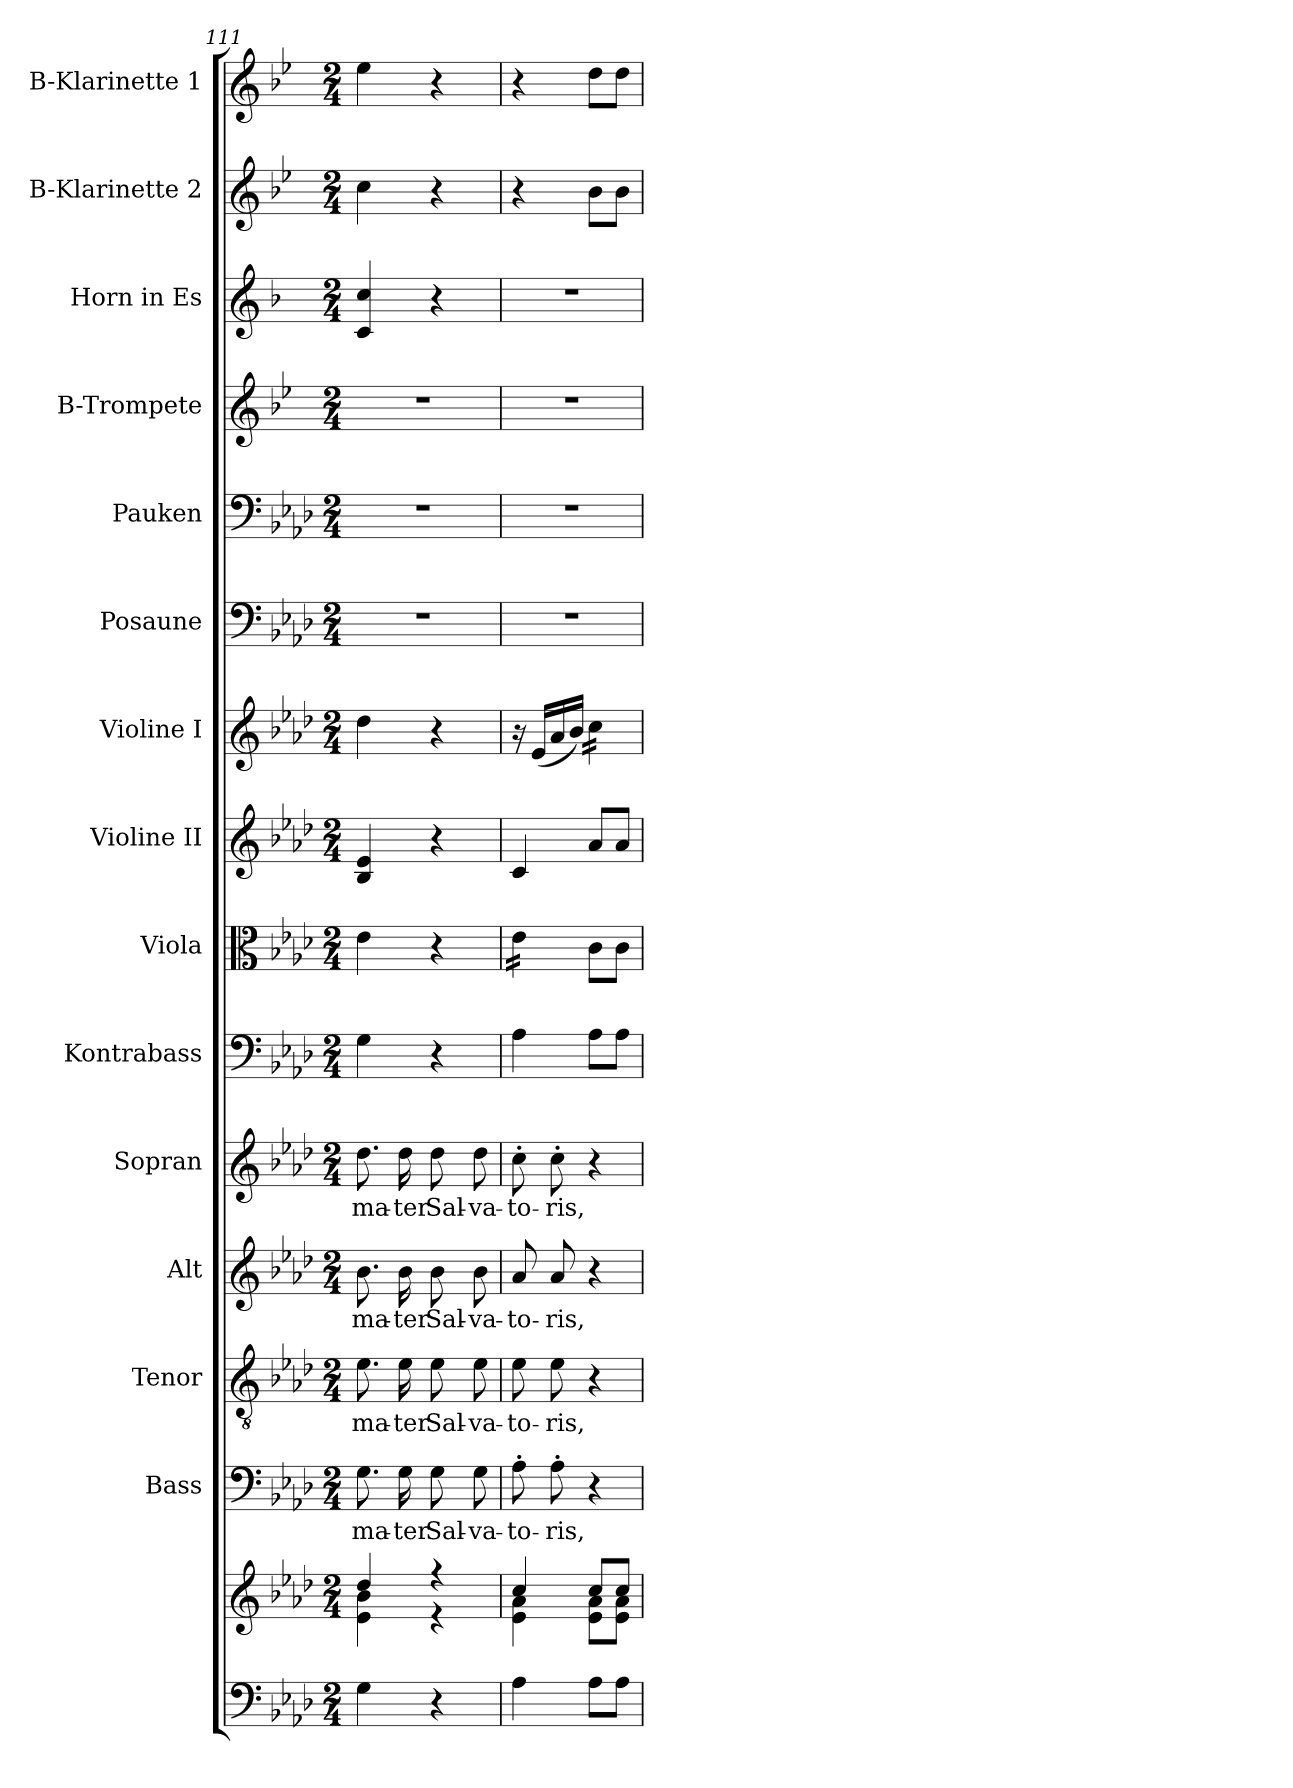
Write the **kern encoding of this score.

**kern	**kern	**kern	**text	**kern	**text	**kern	**text	**kern	**text	**kern	**kern	**kern	**kern	**kern	**kern	**kern	**kern	**kern	**kern
*part15	*part15	*part14	*part14	*part13	*part13	*part12	*part12	*part11	*part11	*part10	*part9	*part8	*part7	*part6	*part5	*part4	*part3	*part2	*part1
*staff16	*staff15	*staff14	*staff14	*staff13	*staff13	*staff12	*staff12	*staff11	*staff11	*staff10	*staff9	*staff8	*staff7	*staff6	*staff5	*staff4	*staff3	*staff2	*staff1
*	*	*I"Bass	*	*I"Tenor	*	*I"Alt	*	*I"Sopran	*	*I"Kontrabass	*I"Viola	*I"Violine II	*I"Violine I	*I"Posaune	*I"Pauken	*I"B-Trompete	*I"Horn in Es	*I"B-Klarinette 2	*I"B-Klarinette 1
*	*	*I'B.	*	*I'T.	*	*I'A.	*	*I'S.	*	*I'Kb.	*I'Vla.	*I'Vl. II	*I'Vl. I	*I'Pos.	*I'Pk.	*I'B Trp.	*	*I'B Kl. 2	*I'B Kl. 1
!!LO:PB:g=z
*clefF4	*clefG2	*clefF4	*	*clefGv2	*	*clefG2	*	*clefG2	*	*clefF4	*clefC3	*clefG2	*clefG2	*clefF4	*clefF4	*clefG2	*clefG2	*clefG2	*clefG2
*	*	*	*	*	*	*	*	*	*	*ITrd7c12	*	*	*	*	*	*ITrd1c2	*ITrd5c9	*ITrd1c2	*ITrd1c2
*k[b-e-a-d-]	*k[b-e-a-d-]	*k[b-e-a-d-]	*	*k[b-e-a-d-]	*	*k[b-e-a-d-]	*	*k[b-e-a-d-]	*	*k[b-e-a-d-]	*k[b-e-a-d-]	*k[b-e-a-d-]	*k[b-e-a-d-]	*k[b-e-a-d-]	*k[b-e-a-d-]	*k[b-e-a-d-]	*k[b-e-a-d-]	*k[b-e-a-d-]	*k[b-e-a-d-]
*A-:	*A-:	*A-:	*	*A-:	*	*A-:	*	*A-:	*	*A-:	*A-:	*A-:	*A-:	*A-:	*A-:	*A-:	*A-:	*A-:	*A-:
*M2/4	*M2/4	*M2/4	*	*M2/4	*	*M2/4	*	*M2/4	*	*M2/4	*M2/4	*M2/4	*M2/4	*M2/4	*M2/4	*M2/4	*M2/4	*M2/4	*M2/4
=111	=111	=111	=111	=111	=111	=111	=111	=111	=111	=111	=111	=111	=111	=111	=111	=111	=111	=111	=111
*	*^	*	*	*	*	*	*	*	*	*	*	*	*	*	*	*	*	*	*
!	!	!	!	!LO:LY:b	!	!LO:LY:b	!	!LO:LY:b	!	!LO:LY:b	!	!	!	!	!	!	!	!	!	!
4G\	4dd-/	4e-\ 4b-\	8.G\	ma-	8.e-\	ma-	8.b-\	ma-	8.dd-\	ma-	4GG\	4e-\	4B-/ 4e-/	4dd-\	2r	2r	2r	4E-/ 4e-/	4b-\	4dd-\
!	!	!	!	!LO:LY:b	!	!LO:LY:b	!	!LO:LY:b	!	!LO:LY:b	!	!	!	!	!	!	!	!	!	!
.	.	.	16G\	-ter	16e-\	-ter	16b-\	-ter	16dd-\	-ter	.	.	.	.	.	.	.	.	.	.
!	!	!	!	!LO:LY:b	!	!LO:LY:b	!	!LO:LY:b	!	!LO:LY:b	!	!	!	!	!	!	!	!	!	!
4r	4r	4r	8G\	Sal-	8e-\	Sal-	8b-\	Sal-	8dd-\	Sal-	4r	4r	4r	4r	.	.	.	4r	4r	4r
!	!	!	!	!LO:LY:b	!	!LO:LY:b	!	!LO:LY:b	!	!LO:LY:b	!	!	!	!	!	!	!	!	!	!
.	.	.	8G\	-va-	8e-\	-va-	8b-\	-va-	8dd-\	-va-	.	.	.	.	.	.	.	.	.	.
=112	=112	=112	=112	=112	=112	=112	=112	=112	=112	=112	=112	=112	=112	=112	=112	=112	=112	=112	=112	=112
!	!	!	!	!LO:LY:b	!	!LO:LY:b	!	!LO:LY:b	!	!LO:LY:b	!	!	!	!	!	!	!	!	!	!
*	*	*	*	*	*	*	*	*	*	*	*	*tremolo	*	*	*	*	*	*	*	*
4A-\	4cc/	4e-\ 4a-\	8A-'>\	-to-	8e-\	-to-	8a-/	-to-	8cc'>\	-to-	4AA-\	16e-\LL	4c/	16r	2r	2r	2r	2r	4r	4r
.	.	.	.	.	.	.	.	.	.	.	.	16e-\	.	(<16e-/LL	.	.	.	.	.	.
!	!	!	!	!LO:LY:b	!	!LO:LY:b	!	!LO:LY:b	!	!LO:LY:b	!	!	!	!	!	!	!	!	!	!
.	.	.	8A-'>\	-ris,	8e-\	-ris,	8a-/	-ris,	8cc'>\	-ris,	.	16e-\	.	16a-/	.	.	.	.	.	.
.	.	.	.	.	.	.	.	.	.	.	.	16e-\JJ	.	16b-/JJ)	.	.	.	.	.	.
*	*	*	*	*	*	*	*	*	*	*	*	*Xtremolo	*	*	*	*	*	*	*	*
*	*	*	*	*	*	*	*	*	*	*	*	*	*	*tremolo	*	*	*	*	*	*
8A-\L	8cc/L	8e-\ 8a-\L	4r	.	4r	.	4r	.	4r	.	8AA-\L	8c\L	8a-/L	16cc\LL	.	.	.	.	8a-\L	8cc\L
.	.	.	.	.	.	.	.	.	.	.	.	.	.	16cc\	.	.	.	.	.	.
8A-\J	8cc/J	8e-\ 8a-\J	.	.	.	.	.	.	.	.	8AA-\J	8c\J	8a-/J	16cc\	.	.	.	.	8a-\J	8cc\J
.	.	.	.	.	.	.	.	.	.	.	.	.	.	16cc\JJ	.	.	.	.	.	.
*	*	*	*	*	*	*	*	*	*	*	*	*	*	*Xtremolo	*	*	*	*	*	*
*	*v	*v	*	*	*	*	*	*	*	*	*	*	*	*	*	*	*	*	*	*
=	=	=	=	=	=	=	=	=	=	=	=	=	=	=	=	=	=	=	=
*-	*-	*-	*-	*-	*-	*-	*-	*-	*-	*-	*-	*-	*-	*-	*-	*-	*-	*-	*-
